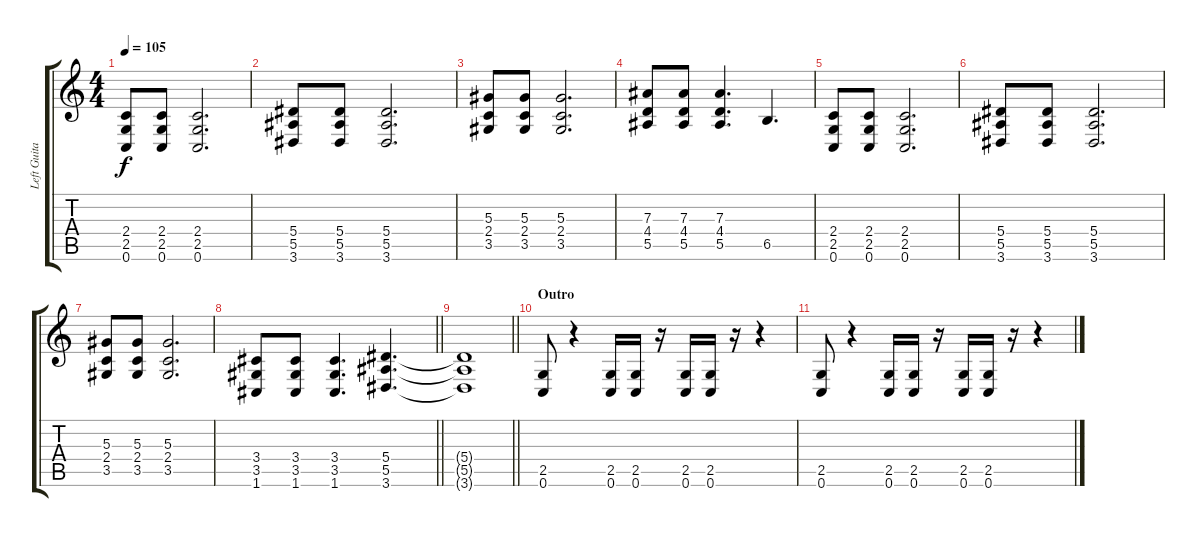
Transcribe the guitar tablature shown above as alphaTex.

\track ("Left Guitar" "Left Guita") {instrument distortionguitar}
\staff {score tabs}
\tuning (C4 G3 Eb3 Bb2 F2 C2) {hide}
\ts (4 4)
\tempo 105
\clef g2
\ks c
(2.4 2.5 0.6).8{dy f} (2.4 2.5 0.6).8 (2.4 2.5 0.6).2{d} |
(5.4 5.5 3.6).8 (5.4 5.5 3.6).8 (5.4 5.5 3.6).2{d} |
(5.3 2.4 3.5).8 (5.3 2.4 3.5).8 (5.3 2.4 3.5).2{d} |
(7.3 4.4 5.5).8 (7.3 4.4 5.5).8 (7.3 4.4 5.5).4{d} 6.5.4{d} |
(2.4 2.5 0.6).8 (2.4 2.5 0.6).8 (2.4 2.5 0.6).2{d} |
(5.4 5.5 3.6).8 (5.4 5.5 3.6).8 (5.4 5.5 3.6).2{d} |
(5.3 2.4 3.5).8 (5.3 2.4 3.5).8 (5.3 2.4 3.5).2{d} |
\barLineRight lightlight
(3.4 3.5 1.6).8 (3.4 3.5 1.6).8 (3.4 3.5 1.6).4{d} (5.4 5.5 3.6).4{d} |
\barLineRight lightlight
(5.4{t} 5.5{t} 3.6{t}).1 |
\section ("" "Outro")
(2.5 0.6).8 r.4 (2.5 0.6).16 (2.5 0.6).16 r.16 (2.5 0.6).16 (2.5 0.6).16 r.16 r.4 |
(2.5 0.6).8 r.4 (2.5 0.6).16 (2.5 0.6).16 r.16 (2.5 0.6).16 (2.5 0.6).16 r.16 r.4
